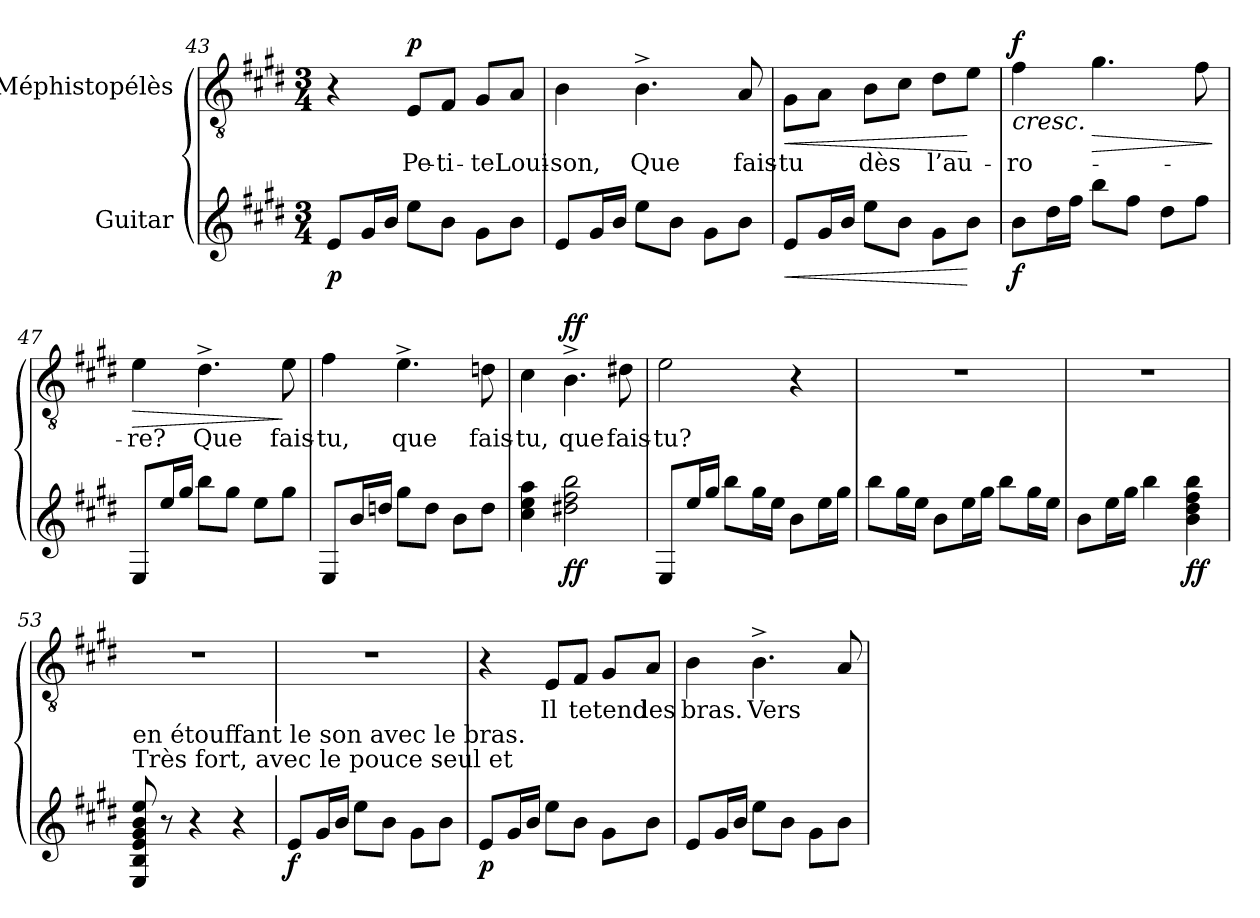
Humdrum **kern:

**kern	**dynam	**kern	**text	**dynam
*part2	*part2	*part1	*part1	*part1
*staff2	*staff2	*staff1	*staff1	*staff1
*I"Guitar	*	*I"Méphistopélès	*	*
!!LO:LB:g=z
*clefG2	*	*clefGv2	*	*
*ITrd7c12	*	*ITrd7c12	*	*
*k[f#c#g#d#]	*	*k[f#c#g#d#]	*	*
*E:	*	*E:	*	*
*M3/4	*	*M3/4	*	*
=43	=43	=43	=43	=43
8Ei/L	p	4r	.	.
16G#i/L	.	.	.	.
16Bi/JJ	.	.	.	.
!	!	!	!LO:LY:b:color=#000000	!
8ei\L	.	8EEi/L	Pe-	p
!	!	!	!LO:LY:b:color=#000000	!
8Bi\J	.	8FF#i/J	-ti-	.
!	!	!	!LO:LY:b:color=#000000	!
8G#i\L	.	8GG#i/L	-te	.
!	!	!	!LO:LY:b:color=#000000	!
8Bi\J	.	8AAi/J	Loui-	.
=44	=44	=44	=44	=44
!	!	!	!LO:LY:b:color=#000000	!
8Ei/L	.	4BBi\	-son,	.
16G#i/L	.	.	.	.
16Bi/JJ	.	.	.	.
!	!	!	!LO:LY:b:color=#000000	!
8ei\L	.	4.BB^i\	Que	.
8Bi\J	.	.	.	.
8G#i\L	.	.	.	.
!	!	!	!LO:LY:b:color=#000000	!
8Bi\J	.	8AAi/	fais-	.
=45	=45	=45	=45	=45
!	!LO:HP:b	!	!	!
!	!	!	!LO:LY:b:color=#000000	!LO:HP:b
8Ei/L	<	8GG#i\L	-tu	<
16G#i/L	.	8AAi\J	.	.
16Bi/JJ	.	.	.	.
!	!	!	!LO:LY:b:color=#000000	!
8ei\L	.	8BBi\L	dès	.
8Bi\J	.	8C#i\J	.	.
!	!	!	!LO:LY:b:color=#000000	!
8G#i\L	.	8D#i\L	l’au-	.
8Bi\J	[	8Ei\J	.	[
=46	=46	=46	=46	=46
!	!	!	!LO:LY:b:color=#000000	!LO:HP:b
8Bi\L	f	4F#i\	-ro-	< f
16d#i\L	.	.	.	.
16f#i\JJ	.	.	.	.
!	!	!	!	!LO:HP:b
8bi\L	.	4.G#i\	.	>
8f#i\J	.	.	.	.
8d#i\L	.	.	.	.
8f#i\J	.	8F#i\	.	[
.	.	.	.	]
!!LO:LB:g=z
=47	=47	=47	=47	=47
!	!	!	!LO:LY:b:color=#000000	!LO:HP:b
8EEi/L	.	4Ei\	-re?	>
16ei/L	.	.	.	.
16g#i/JJ	.	.	.	.
!	!	!	!LO:LY:b:color=#000000	!
8bi\L	.	4.D#^i\	Que	.
8g#i\J	.	.	.	.
8ei\L	.	.	.	.
!	!	!	!LO:LY:b:color=#000000	!
8g#i\J	.	8Ei\	fais-	]
=48	=48	=48	=48	=48
!	!	!	!LO:LY:b:color=#000000	!
8EEi/L	.	4F#i\	-tu,	.
16Bi/L	.	.	.	.
16dni/JJ	.	.	.	.
!	!	!	!LO:LY:b:color=#000000	!
8g#i\L	.	4.E^i\	que	.
8di\J	.	.	.	.
8Bi\L	.	.	.	.
!	!	!	!LO:LY:b:color=#000000	!
8di\J	.	8Dni\	fais-	.
=49	=49	=49	=49	=49
!	!	!	!LO:LY:b:color=#000000	!
4c#i\ 4ei 4ai	.	4C#i\	-tu,	.
!	!	!	!LO:LY:b:color=#000000	!
2d#Xi\ 2f#i 2bi	ff	4.BB^i\	que	ff
!	!	!	!LO:LY:b:color=#000000	!
.	.	8D#Xi\	fais-	.
=50	=50	=50	=50	=50
!	!	!	!LO:LY:b:color=#000000	!
8EEi/L	.	2Ei\	-tu?	.
16ei/L	.	.	.	.
16g#i/JJ	.	.	.	.
8bi\L	.	.	.	.
16g#i\L	.	.	.	.
16ei\JJ	.	.	.	.
8Bi\L	.	4r	.	.
16ei\L	.	.	.	.
16g#i\JJ	.	.	.	.
!!LO:PB:g=z
=51	=51	=51	=51	=51
!	!	!LO:N:vis=1	!	!
8bi\L	.	2.r	.	.
16g#i\L	.	.	.	.
16ei\JJ	.	.	.	.
8Bi\L	.	.	.	.
16ei\L	.	.	.	.
16g#i\JJ	.	.	.	.
8bi\L	.	.	.	.
16g#i\L	.	.	.	.
16ei\JJ	.	.	.	.
=52	=52	=52	=52	=52
!	!	!LO:N:vis=1	!	!
8Bi\L	.	2.r	.	.
16ei\L	.	.	.	.
16g#i\JJ	.	.	.	.
4bi\	.	.	.	.
4Bi\ 4d#i 4f#i 4bi	ff	.	.	.
=53	=53	=53	=53	=53
!LO:TX:a:t=Très fort, avec le pouce seul et	!	!	!	!
!LO:TX:t=en étouffant le son avec le bras.	!	!	!	!
!	!	!LO:N:vis=1	!	!
8EEi/ 8BBi 8Ei 8G#i 8Bi 8ei	.	2.r	.	.
8r	.	.	.	.
4r	.	.	.	.
4r	.	.	.	.
=54	=54	=54	=54	=54
!	!	!LO:N:vis=1	!	!
8Ei/L	f	2.r	.	.
16G#i/L	.	.	.	.
16Bi/JJ	.	.	.	.
8ei\L	.	.	.	.
8Bi\J	.	.	.	.
8G#i\L	.	.	.	.
8Bi\J	.	.	.	.
!!LO:LB:g=z
=55	=55	=55	=55	=55
8Ei/L	p	4r	.	.
16G#i/L	.	.	.	.
16Bi/JJ	.	.	.	.
!	!	!	!LO:LY:b:color=#000000	!
8ei\L	.	8EEi/L	Il	.
!	!	!	!LO:LY:b:color=#000000	!
8Bi\J	.	8FF#i/J	te	.
!	!	!	!LO:LY:b:color=#000000	!
8G#i\L	.	8GG#i/L	tend	.
!	!	!	!LO:LY:b:color=#000000	!
8Bi\J	.	8AAi/J	les	.
=56	=56	=56	=56	=56
!	!	!	!LO:LY:b:color=#000000	!
8Ei/L	.	4BBi\	bras.	.
16G#i/L	.	.	.	.
16Bi/JJ	.	.	.	.
!	!	!	!LO:LY:b:color=#000000	!
8ei\L	.	4.BB^i\	Vers	.
8Bi\J	.	.	.	.
8G#i\L	.	.	.	.
8Bi\J	.	8AAi/	.	.
=	=	=	=	=
*-	*-	*-	*-	*-
